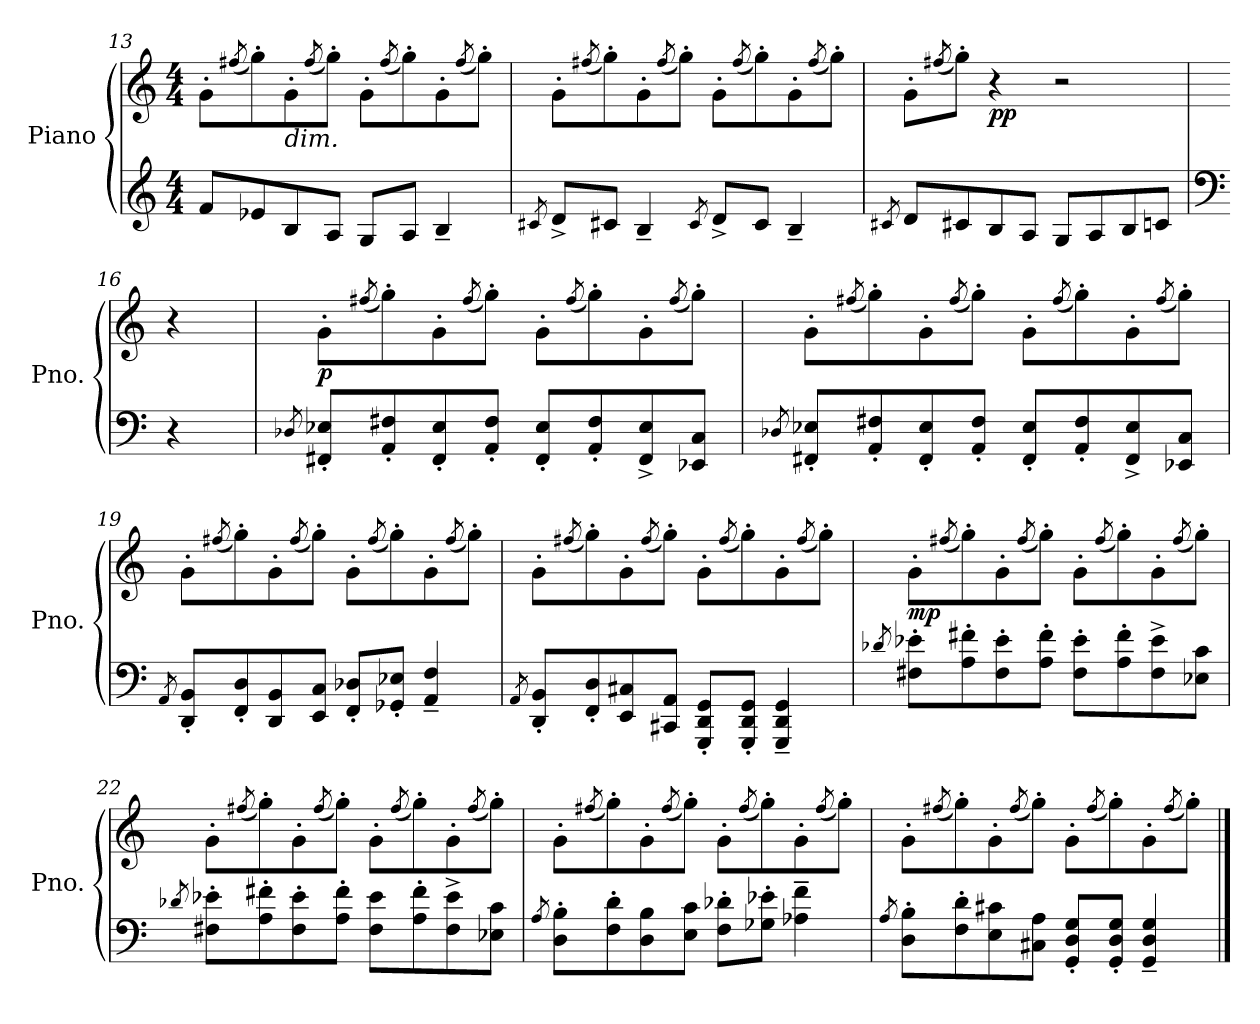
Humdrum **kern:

**kern	**kern	**dynam
*part1	*part1	*part1
*staff2	*staff1	*staff1/2
*I"Piano	*	*
*I'Pno.	*	*
*clefG2	*clefG2	*
*k[]	*k[]	*
*M4/4	*M4/4	*
=13	=13	=13
8f/L	8g'\L	.
.	(<8qff#X/	.
8e-X/	8gg'\)	.
!	!LO:TX:b:i:t=dim.	!
8B/	8g'\	.
.	(<8qff#/	.
8A/J	8gg'\J)	.
8G/L	8g'\L	.
.	(<8qff#/	.
8A/J	8gg'\)	.
4B~/	8g'\	.
.	(<8qff#/	.
.	8gg'\J)	.
=14	=14	=14
8qc#X/	.	.
8d^/L	8g'\L	.
.	(<8qff#X/	.
8c#/J	8gg'\)	.
4B~/	8g'\	.
.	(<8qff#/	.
.	8gg'\J)	.
8qc#/	.	.
8d^/L	8g'\L	.
.	(<8qff#/	.
8c#/J	8gg'\)	.
4B~/	8g'\	.
.	(<8qff#/	.
.	8gg'\J)	.
!!LO:PB:g=z
=15	=15	=15
8qc#X/	.	.
8d/L	8g'\L	.
.	(<8qff#X/	.
8c#/	8gg'\J)	.
!	!	!LO:DY:b
8B/	4r	pp
8A/J	.	.
8G/L	2r	.
8A/	.	.
8B/	.	.
8cn/J	.	.
=16	=16	=16
*clefF4	*	*
4r	4r	.
=17	=17	=17
*	*MM176	*
8qD-X/	.	.
!	!	!LO:DY:b
8FF#X/' 8E-X/'L	8g'\L	p
.	(<8qff#X/	.
8AA/' 8F#X/'	8gg'\)	.
8FF#/' 8E-/'	8g'\	.
.	(<8qff#/	.
8AA/' 8F#/'J	8gg'\J)	.
8FF#/' 8E-/'L	8g'\L	.
.	(<8qff#/	.
8AA/' 8F#/'	8gg'\)	.
8FF#/^ 8E-/^	8g'\	.
.	(<8qff#/	.
8EE-X/ 8C/J	8gg'\J)	.
!!LO:LB:g=z
=18	=18	=18
8qD-X/	.	.
8FF#X/' 8E-X/'L	8g'\L	.
.	(<8qff#X/	.
8AA/' 8F#X/'	8gg'\)	.
8FF#/' 8E-/'	8g'\	.
.	(<8qff#/	.
8AA/' 8F#/'J	8gg'\J)	.
8FF#/' 8E-/'L	8g'\L	.
.	(<8qff#/	.
8AA/' 8F#/'	8gg'\)	.
8FF#/^ 8E-/^	8g'\	.
.	(<8qff#/	.
8EE-X/ 8C/J	8gg'\J)	.
=19	=19	=19
8qAA/	.	.
8DD/' 8BB/'L	8g'\L	.
.	(<8qff#X/	.
8FF/' 8D/'	8gg'\)	.
8DD/ 8BB/	8g'\	.
.	(<8qff#/	.
8EE/ 8C/J	8gg'\J)	.
8FF/' 8D-X/'L	8g'\L	.
.	(<8qff#/	.
8GG-X/' 8E-X/'J	8gg'\)	.
4AA/~ 4F/~	8g'\	.
.	(<8qff#/	.
.	8gg'\J)	.
!!LO:LB:g=z
=20	=20	=20
8qAA/	.	.
8DD/' 8BB/'L	8g'\L	.
.	(<8qff#X/	.
8FF/' 8D/'	8gg'\)	.
8EE/ 8C#X/	8g'\	.
.	(<8qff#/	.
8CC#X/ 8AA/J	8gg'\J)	.
8GGG/' 8DD/' 8GG/'L	8g'\L	.
.	(<8qff#/	.
8GGG/' 8DD/' 8GG/'J	8gg'\)	.
4GGG/~ 4DD/~ 4GG/~	8g'\	.
.	(<8qff#/	.
.	8gg'\J)	.
=21	=21	=21
8qd-X/	.	.
!	!	!LO:DY:b
8F#X\' 8e-X\'L	8g'\L	mp
.	(<8qff#X/	.
8A\' 8f#X\'	8gg'\)	.
8F#\' 8e-\'	8g'\	.
.	(<8qff#/	.
8A\' 8f#\'J	8gg'\J)	.
8F#\' 8e-\'L	8g'\L	.
.	(<8qff#/	.
8A\' 8f#\'	8gg'\)	.
8F#\^ 8e-\^	8g'\	.
.	(<8qff#/	.
8E-X\ 8c\J	8gg'\J)	.
!!LO:LB:g=z
=22	=22	=22
8qd-X/	.	.
8F#X\' 8e-X\'L	8g'\L	.
.	(<8qff#X/	.
8A\' 8f#X\'	8gg'\)	.
8F#\' 8e-\'	8g'\	.
.	(<8qff#/	.
8A\' 8f#\'J	8gg'\J)	.
8F#\ 8e-\L	8g'\L	.
.	(<8qff#/	.
8A\' 8f#\'	8gg'\)	.
8F#\^ 8e-\^	8g'\	.
.	(<8qff#/	.
8E-X\ 8c\J	8gg'\J)	.
=23	=23	=23
8qA/	.	.
8D\' 8B\'L	8g'\L	.
.	(<8qff#X/	.
8F\' 8d\'	8gg'\)	.
8D\ 8B\	8g'\	.
.	(<8qff#/	.
8E\ 8c\J	8gg'\J)	.
8F\' 8d-X\'L	8g'\L	.
.	(<8qff#/	.
8G-X\' 8e-X\'J	8gg'\)	.
4A-X\~ 4f\~	8g'\	.
.	(<8qff#/	.
.	8gg'\J)	.
!!LO:LB:g=z
=24	=24	=24
8qA/	.	.
8D\' 8B\'L	8g'\L	.
.	(<8qff#X/	.
8F\' 8d\'	8gg'\)	.
8E\ 8c#X\	8g'\	.
.	(<8qff#/	.
8C#X\ 8A\J	8gg'\J)	.
8GG/' 8D/' 8G/'L	8g'\L	.
.	(<8qff#/	.
8GG/' 8D/' 8G/'J	8gg'\)	.
4GG/~ 4D/~ 4G/~	8g'\	.
.	(<8qff#/	.
.	8gg'\J)	.
==	==	==
*-	*-	*-
